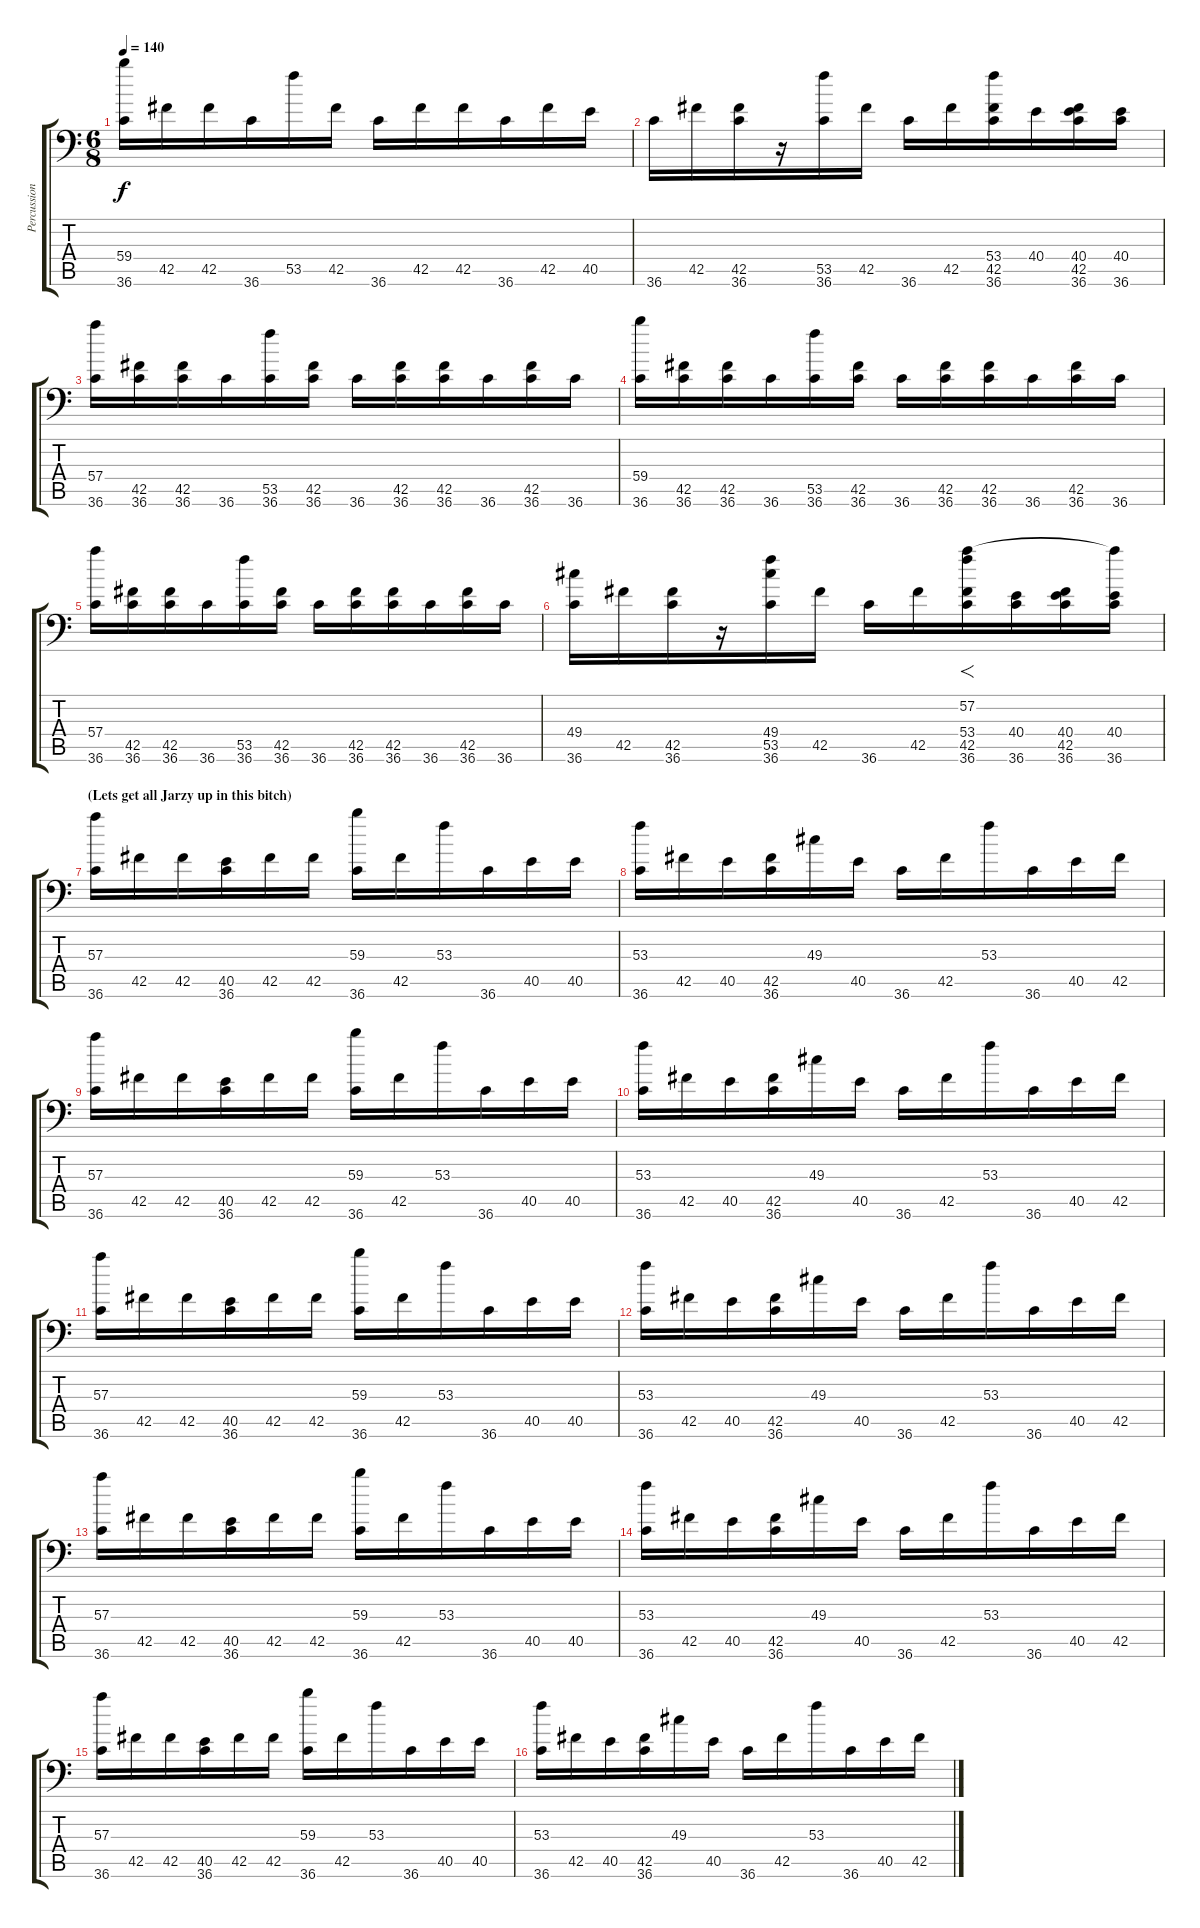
\track ("Percussion" "Percussion") {instrument acousticgrandpiano}
\staff {score tabs}
\tuning (C-1 C-1 C-1 C-1 C-1 C-1) {hide}
\ts (6 8)
\tempo 140
\clef f4
\ks c
(59.4 36.6).16{dy f} 42.5.16 42.5.16 36.6.16 53.5.16 42.5.16 36.6.16 42.5.16 42.5.16 36.6.16 42.5.16 40.5.16 |
36.6.16 42.5.16 (42.5 36.6).16 r.16 (53.5 36.6).16 42.5.16 36.6.16 42.5.16 (53.4 42.5 36.6).16 40.4.16 (40.4 42.5 36.6).16 (40.4 36.6).16 |
(57.4 36.6).16 (42.5 36.6).16 (42.5 36.6).16 36.6.16 (53.5 36.6).16 (42.5 36.6).16 36.6.16 (42.5 36.6).16 (42.5 36.6).16 36.6.16 (42.5 36.6).16 36.6.16 |
(59.4 36.6).16 (42.5 36.6).16 (42.5 36.6).16 36.6.16 (53.5 36.6).16 (42.5 36.6).16 36.6.16 (42.5 36.6).16 (42.5 36.6).16 36.6.16 (42.5 36.6).16 36.6.16 |
(57.4 36.6).16 (42.5 36.6).16 (42.5 36.6).16 36.6.16 (53.5 36.6).16 (42.5 36.6).16 36.6.16 (42.5 36.6).16 (42.5 36.6).16 36.6.16 (42.5 36.6).16 36.6.16 |
(49.4 36.6).16 42.5.16 (42.5 36.6).16 r.16 (49.4 53.5 36.6).16 42.5.16 36.6.16 42.5.16 (57.2 53.4 42.5 36.6).16{f} (40.4 36.6).16 (40.4 42.5 36.6).16 (57.2{t} 40.4 36.6).16 |
\section ("" "(Lets get all Jarzy up in this bitch)")
(57.3 36.6).16 42.5.16 42.5.16 (40.5 36.6).16 42.5.16 42.5.16 (59.3 36.6).16 42.5.16 53.3.16 36.6.16 40.5.16 40.5.16 |
(53.3 36.6).16 42.5.16 40.5.16 (42.5 36.6).16 49.3.16 40.5.16 36.6.16 42.5.16 53.3.16 36.6.16 40.5.16 42.5.16 |
(57.3 36.6).16 42.5.16 42.5.16 (40.5 36.6).16 42.5.16 42.5.16 (59.3 36.6).16 42.5.16 53.3.16 36.6.16 40.5.16 40.5.16 |
(53.3 36.6).16 42.5.16 40.5.16 (42.5 36.6).16 49.3.16 40.5.16 36.6.16 42.5.16 53.3.16 36.6.16 40.5.16 42.5.16 |
(57.3 36.6).16 42.5.16 42.5.16 (40.5 36.6).16 42.5.16 42.5.16 (59.3 36.6).16 42.5.16 53.3.16 36.6.16 40.5.16 40.5.16 |
(53.3 36.6).16 42.5.16 40.5.16 (42.5 36.6).16 49.3.16 40.5.16 36.6.16 42.5.16 53.3.16 36.6.16 40.5.16 42.5.16 |
(57.3 36.6).16 42.5.16 42.5.16 (40.5 36.6).16 42.5.16 42.5.16 (59.3 36.6).16 42.5.16 53.3.16 36.6.16 40.5.16 40.5.16 |
(53.3 36.6).16 42.5.16 40.5.16 (42.5 36.6).16 49.3.16 40.5.16 36.6.16 42.5.16 53.3.16 36.6.16 40.5.16 42.5.16 |
(57.3 36.6).16 42.5.16 42.5.16 (40.5 36.6).16 42.5.16 42.5.16 (59.3 36.6).16 42.5.16 53.3.16 36.6.16 40.5.16 40.5.16 |
(53.3 36.6).16 42.5.16 40.5.16 (42.5 36.6).16 49.3.16 40.5.16 36.6.16 42.5.16 53.3.16 36.6.16 40.5.16 42.5.16
